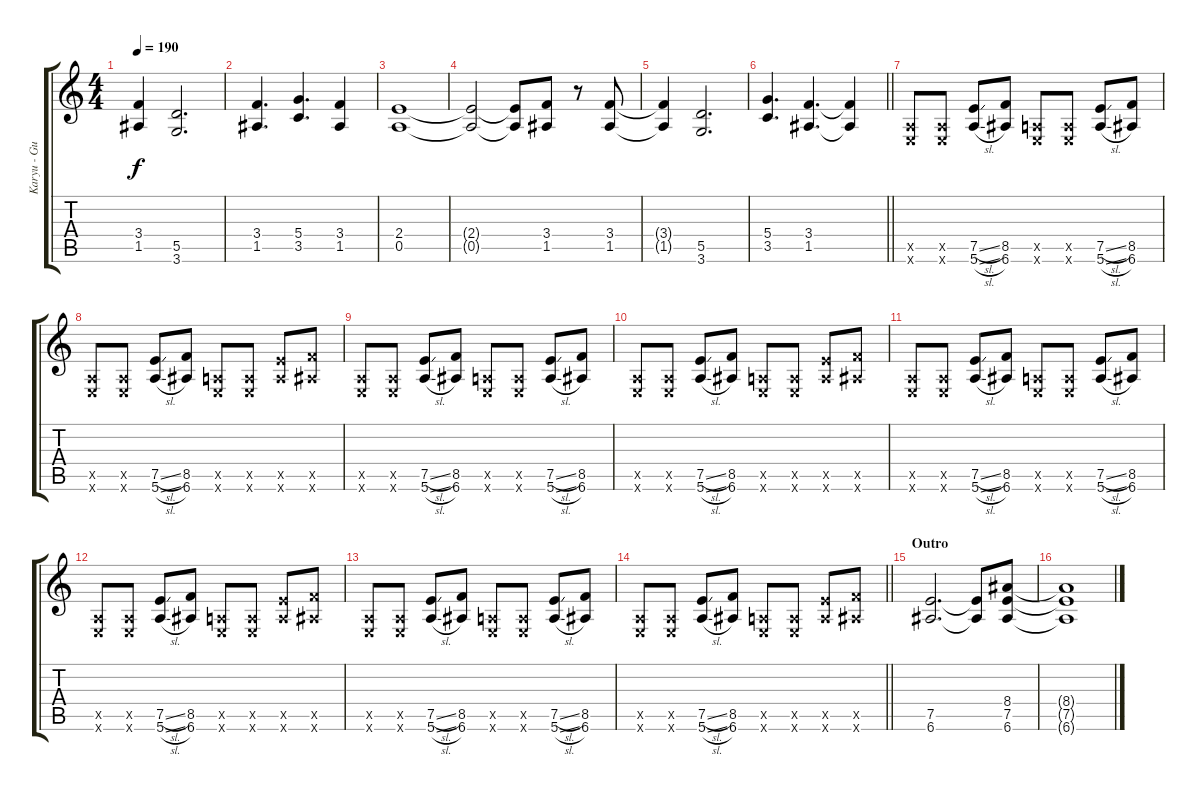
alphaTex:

\track ("Karyu - Guitar 2" "Karyu - Gu") {instrument distortionguitar}
\staff {score tabs}
\tuning (E4 B3 G3 D3 A2 E2) {hide}
\ts (4 4)
\tempo 190
\clef g2
\ks c
(3.4{t} 1.5{t}).4{dy f} (5.5 3.6).2{d} |
(3.4 1.5).4{d} (5.4 3.5).4{d} (3.4 1.5).4 |
(2.4 0.5).1 |
(2.4{t} 0.5{t}).2 (2.4{t} 0.5{t}).8 (3.4 1.5).8 r.8 (3.4 1.5).8 |
(3.4{t} 1.5{t}).4 (5.5 3.6).2{d} |
\barLineRight lightlight
(5.4 3.5).4{d} (3.4 1.5).4{d} (3.4{t} 1.5{t}).4 |
\section ("" "")
(0.5{x} 0.6{x}).8 (0.5{x} 0.6{x}).8 (7.5{sl} 5.6{sl}).8 (8.5 6.6).8 (0.5{x} 0.6{x}).8 (0.5{x} 0.6{x}).8 (7.5{sl} 5.6{sl}).8 (8.5 6.6).8 |
(0.5{x} 0.6{x}).8 (0.5{x} 0.6{x}).8 (7.5{sl} 5.6{sl}).8 (8.5 6.6).8 (0.5{x} 0.6{x}).8 (0.5{x} 0.6{x}).8 (7.5{x} 5.6{x}).8 (8.5{x} 6.6{x}).8 |
(0.5{x} 0.6{x}).8 (0.5{x} 0.6{x}).8 (7.5{sl} 5.6{sl}).8 (8.5 6.6).8 (0.5{x} 0.6{x}).8 (0.5{x} 0.6{x}).8 (7.5{sl} 5.6{sl}).8 (8.5 6.6).8 |
(0.5{x} 0.6{x}).8 (0.5{x} 0.6{x}).8 (7.5{sl} 5.6{sl}).8 (8.5 6.6).8 (0.5{x} 0.6{x}).8 (0.5{x} 0.6{x}).8 (7.5{x} 5.6{x}).8 (8.5{x} 6.6{x}).8 |
(0.5{x} 0.6{x}).8 (0.5{x} 0.6{x}).8 (7.5{sl} 5.6{sl}).8 (8.5 6.6).8 (0.5{x} 0.6{x}).8 (0.5{x} 0.6{x}).8 (7.5{sl} 5.6{sl}).8 (8.5 6.6).8 |
(0.5{x} 0.6{x}).8 (0.5{x} 0.6{x}).8 (7.5{sl} 5.6{sl}).8 (8.5 6.6).8 (0.5{x} 0.6{x}).8 (0.5{x} 0.6{x}).8 (7.5{x} 5.6{x}).8 (8.5{x} 6.6{x}).8 |
(0.5{x} 0.6{x}).8 (0.5{x} 0.6{x}).8 (7.5{sl} 5.6{sl}).8 (8.5 6.6).8 (0.5{x} 0.6{x}).8 (0.5{x} 0.6{x}).8 (7.5{sl} 5.6{sl}).8 (8.5 6.6).8 |
\barLineRight lightlight
(0.5{x} 0.6{x}).8 (0.5{x} 0.6{x}).8 (7.5{sl} 5.6{sl}).8 (8.5 6.6).8 (0.5{x} 0.6{x}).8 (0.5{x} 0.6{x}).8 (7.5{x} 5.6{x}).8 (8.5{x} 6.6{x}).8 |
\section ("" "Outro")
(7.5 6.6).2{d} (7.5{t} 6.6{t}).8 (8.4 7.5 6.6).8 |
(8.4{t} 7.5{t} 6.6{t}).1
